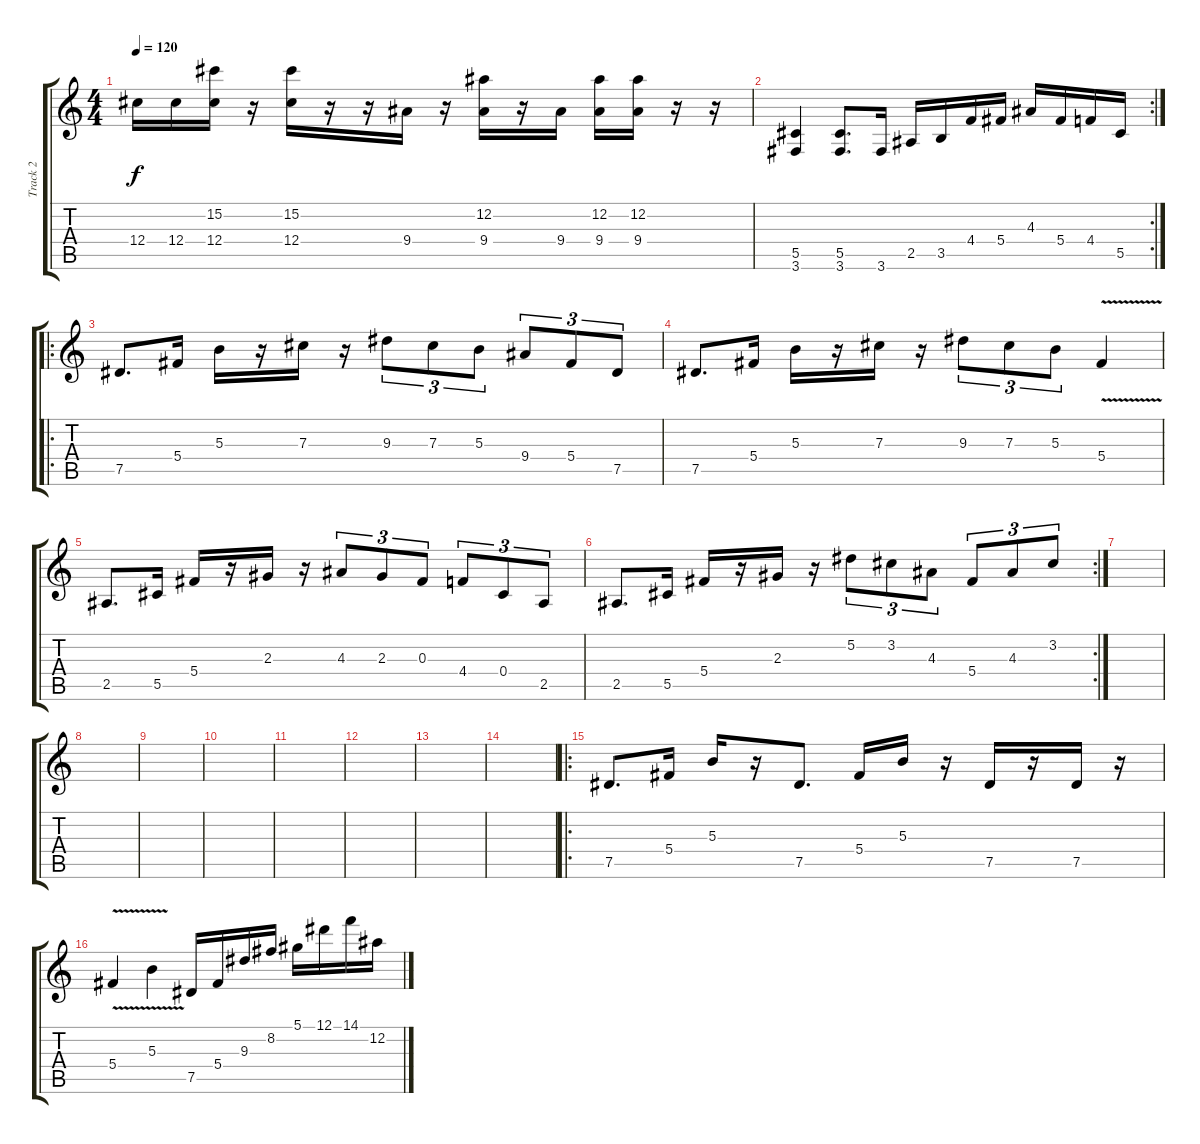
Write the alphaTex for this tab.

\track ("Track 2" "Track 2") {instrument distortionguitar}
\staff {score tabs}
\tuning (Eb4 Bb3 Gb3 Db3 Ab2 Eb2) {hide}
\ts (4 4)
\tempo 120
\clef g2
\ks c
12.4.16{dy f} 12.4.16 (15.2 12.4).16 r.16 (15.2 12.4).16 r.16 r.16 9.4.16 r.16 (12.2 9.4).16 r.16 9.4.16 (12.2 9.4).16 (12.2 9.4).16 r.16 r.16 |
\rc 2
(5.5 3.6).4 (5.5 3.6).8{d} 3.6.16 2.5.16 3.5.16 4.4.16 5.4.16 4.3.16 5.4.16 4.4.16 5.5.16 |
\ro
7.5.8{d} 5.4.16 5.3.16 r.16 7.3.16 r.16 9.3.8{tu (3 2)} 7.3.8{tu (3 2)} 5.3.8{tu (3 2)} 9.4.8{tu (3 2)} 5.4.8{tu (3 2)} 7.5.8{tu (3 2)} |
7.5.8{d} 5.4.16 5.3.16 r.16 7.3.16 r.16 9.3.8{tu (3 2)} 7.3.8{tu (3 2)} 5.3.8{tu (3 2)} 5.4{v}.4 |
2.5.8{d} 5.5.16 5.4.16 r.16 2.3.16 r.16 4.3.8{tu (3 2)} 2.3.8{tu (3 2)} 0.3.8{tu (3 2)} 4.4.8{tu (3 2)} 0.4.8{tu (3 2)} 2.5.8{tu (3 2)} |
\rc 2
2.5.8{d} 5.5.16 5.4.16 r.16 2.3.16 r.16 5.2.8{tu (3 2)} 3.2.8{tu (3 2)} 4.3.8{tu (3 2)} 5.4.8{tu (3 2)} 4.3.8{tu (3 2)} 3.2.8{tu (3 2)} |
|
|
|
|
|
|
|
|
\ro
7.5.8{d} 5.4.16 5.3.16 r.16 7.5.8{d} 5.4.16 5.3.16 r.16 7.5.16 r.16 7.5.16 r.16 |
5.4{v}.4 5.3{v}.4 7.5.16 5.4.16 9.3.16 8.2.16 5.1.16 12.1.16 14.1.16 12.2.16
